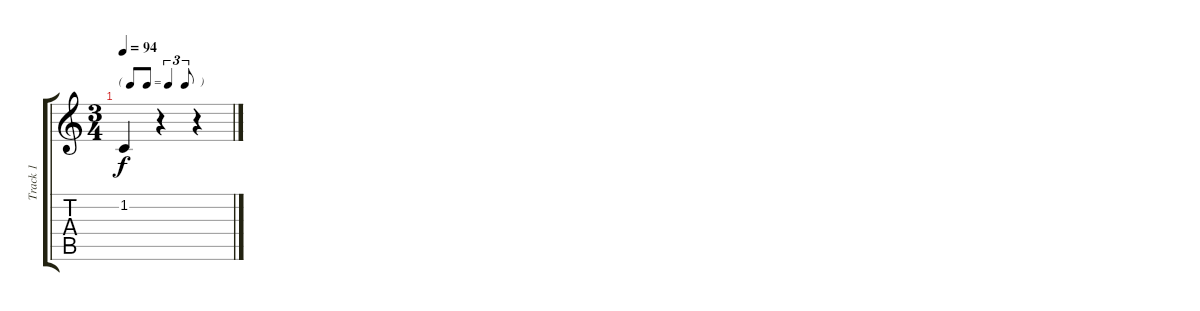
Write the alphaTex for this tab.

\track ("Track 1" "Track 1") {instrument acousticgrandpiano}
\staff {score tabs}
\tuning (E4 B3 G3 D3 A2 E2) {hide}
\ts (3 4)
\tf triplet8th
\tempo 94
\clef g2
\ks c
1.2{t}.4{dy f} r.4 r.4
